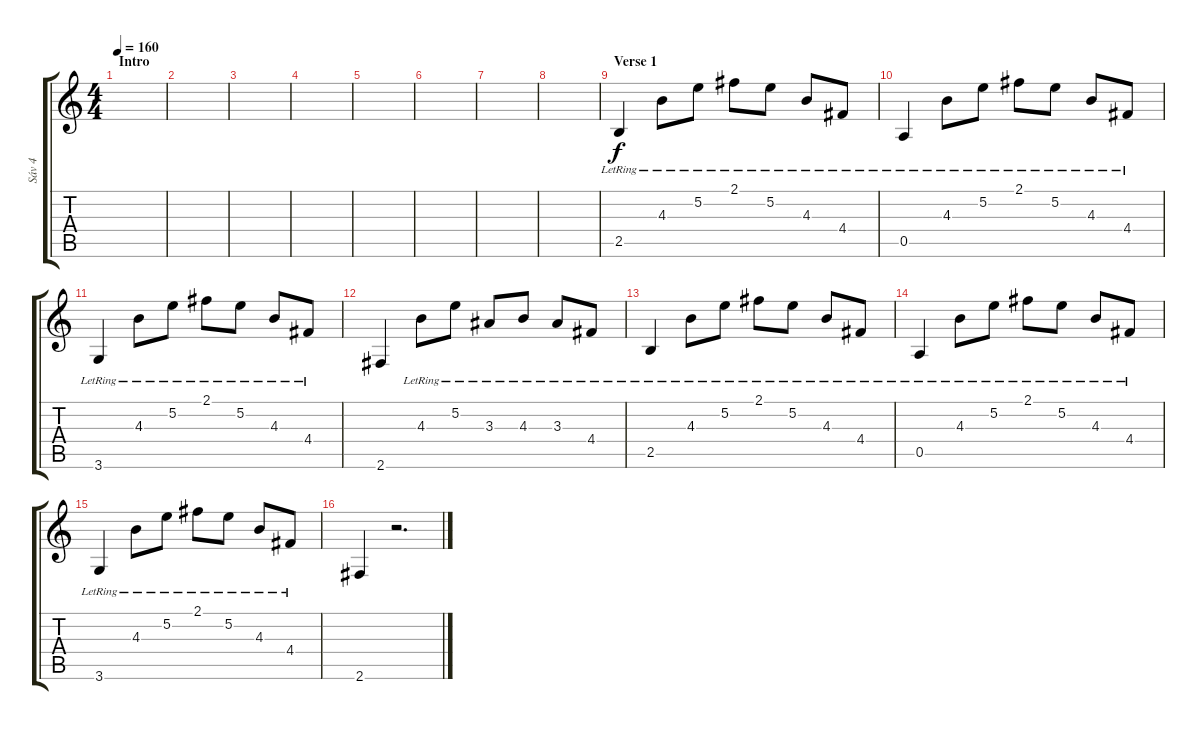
\track ("Sáv 4" "Sáv 4") {instrument acousticguitarnylon}
\staff {score tabs}
\tuning (E4 B3 G3 D3 A2 E2) {hide}
\ts (4 4)
\section ("" "Intro")
\tempo 160
\clef g2
\ks c
|
|
|
|
|
|
|
|
\section ("" "Verse 1")
2.5{lr}.4 4.3{lr}.8 5.2{lr}.8 2.1{lr}.8 5.2{lr}.8 4.3{lr}.8 4.4{lr}.8 |
0.5{lr}.4 4.3{lr}.8 5.2{lr}.8 2.1{lr}.8 5.2{lr}.8 4.3{lr}.8 4.4{lr}.8 |
3.6{lr}.4 4.3{lr}.8 5.2{lr}.8 2.1{lr}.8 5.2{lr}.8 4.3{lr}.8 4.4{lr}.8 |
2.6.4 4.3{lr}.8 5.2{lr}.8 3.3{lr}.8 4.3{lr}.8 3.3{lr}.8 4.4{lr}.8 |
2.5{lr}.4 4.3{lr}.8 5.2{lr}.8 2.1{lr}.8 5.2{lr}.8 4.3{lr}.8 4.4{lr}.8 |
0.5{lr}.4 4.3{lr}.8 5.2{lr}.8 2.1{lr}.8 5.2{lr}.8 4.3{lr}.8 4.4{lr}.8 |
3.6{lr}.4 4.3{lr}.8 5.2{lr}.8 2.1{lr}.8 5.2{lr}.8 4.3{lr}.8 4.4{lr}.8 |
2.6.4 r.2{d}
